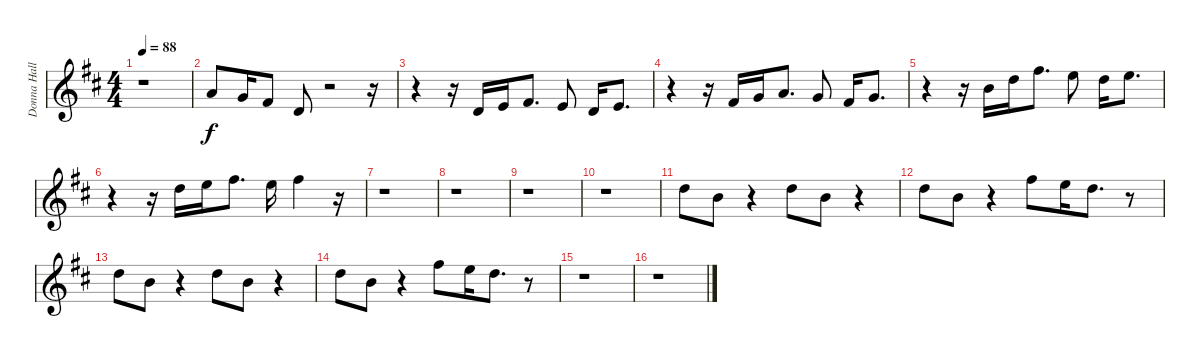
\track ("Donna Hall Vocals" "Donna Hall") {instrument lead3calliope}
\staff {score}
\tuning (E4 B3 G3 D3 A2 E2) {hide}
\ts (4 4)
\tempo 88
\clef g2
\ks d
r.1{dy f} |
10.2.8 12.3.16 11.3.8 12.4.8 r.2 r.16 |
r.4 r.16 7.3.16{volume 10 balance 0} 9.3.16 7.2.8{d} 9.3.8 7.3.16 9.3.8{d} |
r.4 r.16 11.3.16 12.3.16 10.2.8{d} 12.3.8 11.3.16 12.3.8{d} |
r.4 r.16 12.2.16 10.1.16 14.1.8{d} 12.1.8 10.1.16 12.1.8{d} |
r.4 r.16 15.2.16 12.1.16 14.1.8{d} 12.1.16 14.1.4 r.16 |
r.1 |
r.1 |
r.1 |
r.1 |
10.1.8 12.2.8 r.4 10.1.8 12.2.8 r.4 |
10.1.8 12.2.8 r.4 14.1.8 12.1.16 15.2.8{d} r.8 |
10.1.8 12.2.8 r.4 10.1.8 12.2.8 r.4 |
10.1.8 12.2.8 r.4 14.1.8 12.1.16 15.2.8{d} r.8 |
r.1 |
r.1
